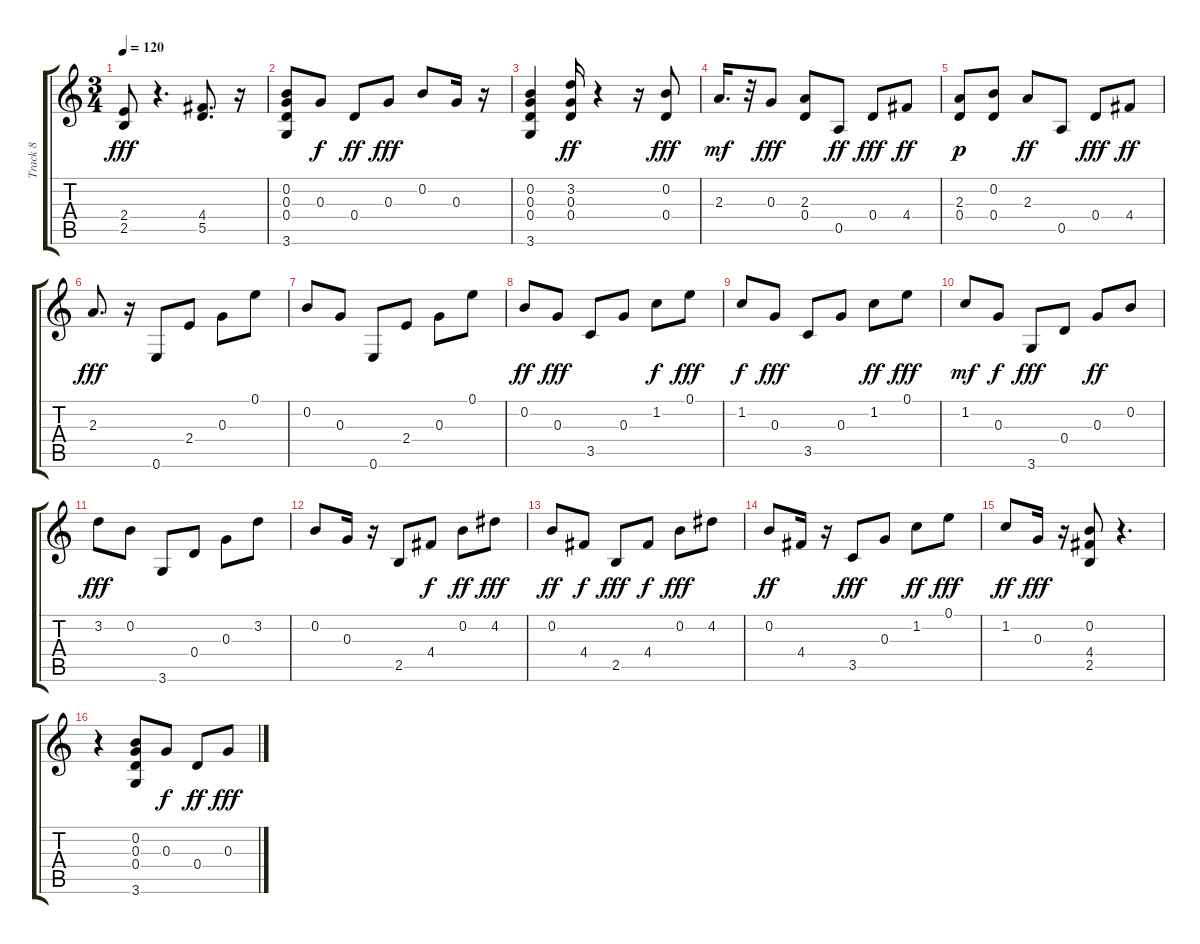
\track ("Track 8" "Track 8") {instrument acousticguitarsteel}
\staff {score tabs}
\tuning (E4 B3 G3 D3 A2 E2) {hide}
\ts (3 4)
\tempo 120
\clef g2
\ks c
(2.4 2.5).8{dy fff} r.4{d} (4.4 5.5).8{d} r.16 |
(0.2 0.3 0.4 3.6).8 0.3.8{dy f} 0.4.8{dy ff} 0.3.8{dy fff} 0.2.8 0.3.16 r.16 |
(0.2 0.3 0.4 3.6).4 (3.2 0.3 0.4).16{dy ff} r.4 r.16 (0.2 0.4).8{dy fff} |
2.3.16{d dy mf} r.32 0.3.8{dy fff} (2.3 0.4).8 0.5.8{dy ff} 0.4.8{dy fff} 4.4.8{dy ff} |
(2.3 0.4).8{dy p} (0.2 0.4).8 2.3.8{dy ff} 0.5.8 0.4.8{dy fff} 4.4.8{dy ff} |
2.3.8{d dy fff} r.16 0.6.8 2.4.8 0.3.8 0.1.8 |
0.2.8 0.3.8 0.6.8 2.4.8 0.3.8 0.1.8 |
0.2.8{dy ff} 0.3.8{dy fff} 3.5.8 0.3.8 1.2.8{dy f} 0.1.8{dy fff} |
1.2.8{dy f} 0.3.8{dy fff} 3.5.8 0.3.8 1.2.8{dy ff} 0.1.8{dy fff} |
1.2.8{dy mf} 0.3.8{dy f} 3.6.8{dy fff} 0.4.8 0.3.8{dy ff} 0.2.8 |
3.2.8{dy fff} 0.2.8 3.6.8 0.4.8 0.3.8 3.2.8 |
0.2.8 0.3.16 r.16 2.5.8 4.4.8{dy f} 0.2.8{dy ff} 4.2.8{dy fff} |
0.2.8{dy ff} 4.4.8{dy f} 2.5.8{dy fff} 4.4.8{dy f} 0.2.8{dy fff} 4.2.8 |
0.2.8{dy ff} 4.4.16 r.16 3.5.8{dy fff} 0.3.8 1.2.8{dy ff} 0.1.8{dy fff} |
1.2.8{dy ff} 0.3.16{dy fff} r.16 (0.2 4.4 2.5).8 r.4{d} |
r.4 (0.2 0.3 0.4 3.6).8 0.3.8{dy f} 0.4.8{dy ff} 0.3.8{dy fff}
